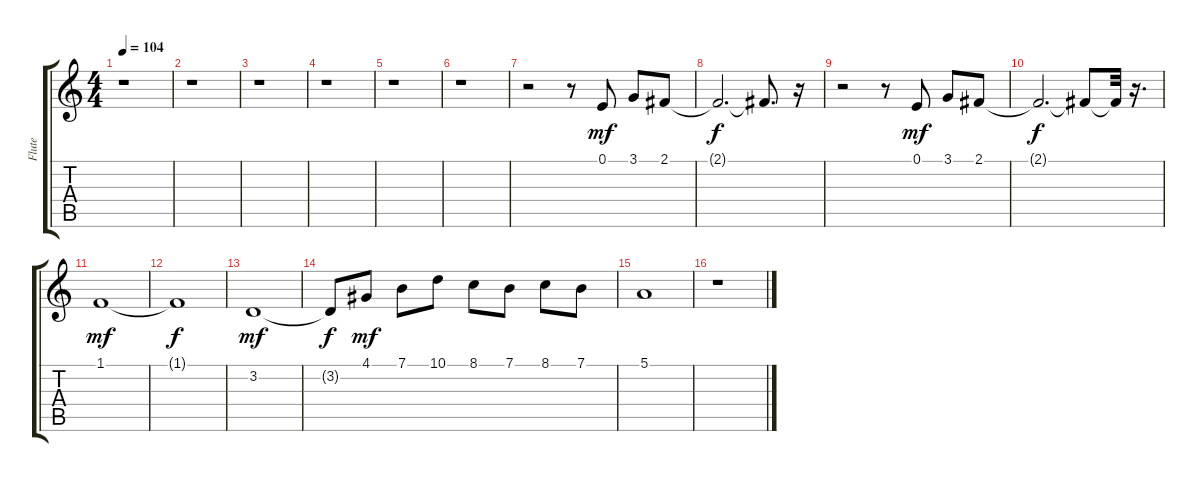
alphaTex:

\track ("Flute" "Flute") {instrument flute}
\staff {score tabs}
\tuning (E4 B3 G3 D3 A2 E2) {hide}
\ts (4 4)
\tempo 104
\clef g2
\ks c
r.1{dy mf} |
r.1 |
r.1 |
r.1 |
r.1 |
r.1 |
r.2 r.8 0.1.8 3.1.8 2.1.8 |
2.1{t}.2{d dy f} 2.1{t}.8{d} r.16 |
r.2 r.8 0.1.8{dy mf} 3.1.8 2.1.8 |
2.1{t}.2{d dy f} 2.1{t}.8 2.1{t}.32 r.16{d} |
1.1.1{dy mf} |
1.1{t}.1{dy f} |
3.2.1{dy mf} |
3.2{t}.8{dy f} 4.1.8{dy mf} 7.1.8 10.1.8 8.1.8 7.1.8 8.1.8 7.1.8 |
5.1.1 |
r.1
